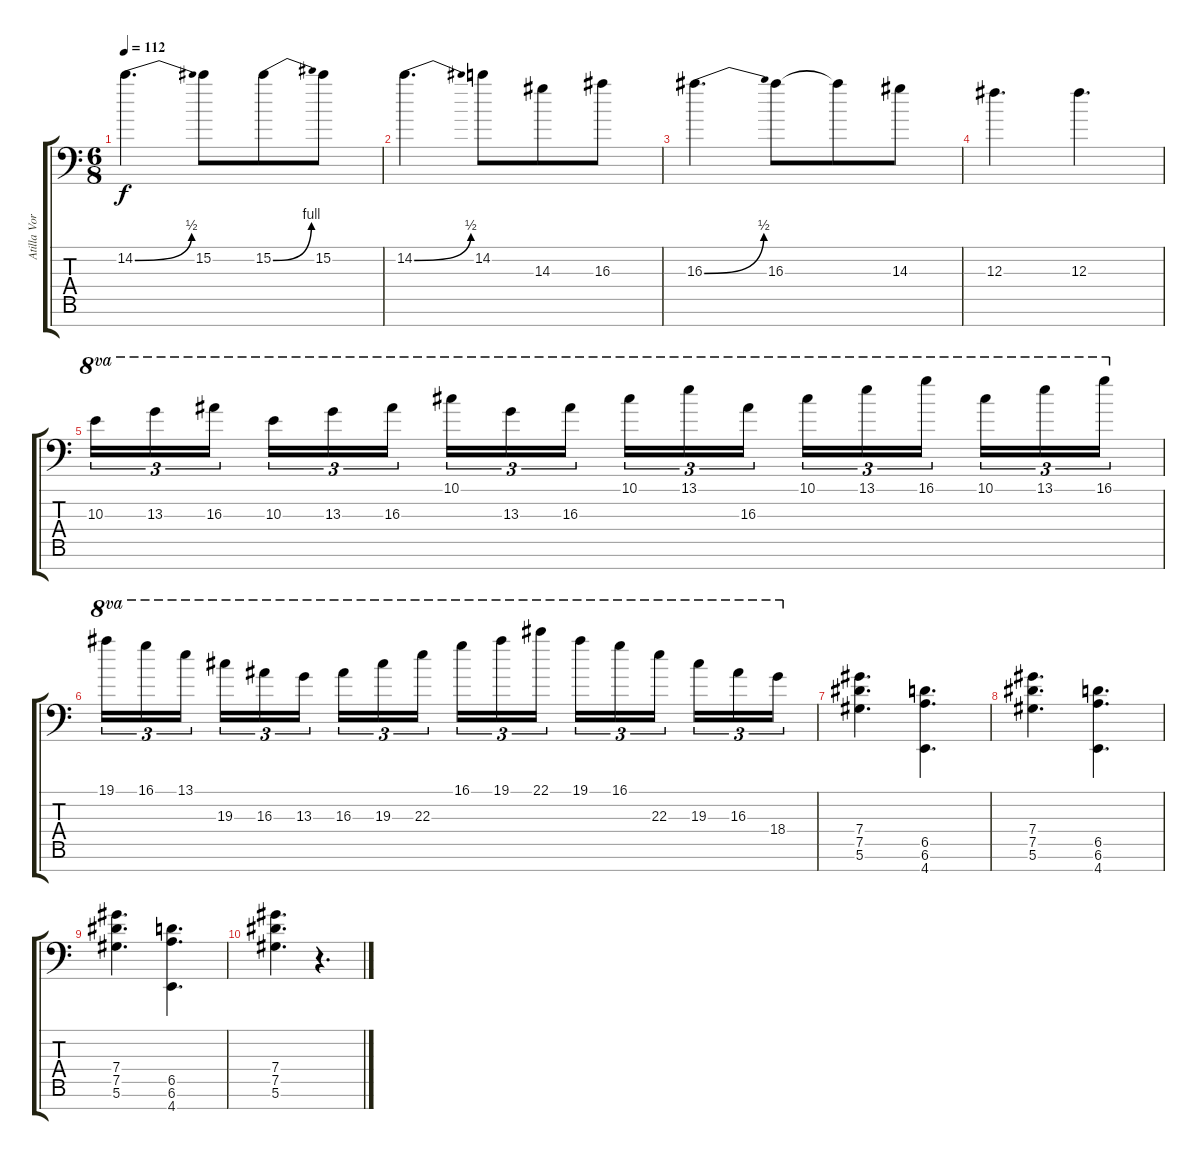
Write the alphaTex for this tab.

\track ("Atilla Voros" "Atilla Vor") {instrument distortionguitar}
\staff {score tabs}
\tuning (Eb4 Bb3 Gb3 Db3 Ab2 Eb2 C-1) {hide}
\ts (6 8)
\tempo 112
\clef f4
\ks c
14.2{be (bend 0 0 60 2)}.4{d dy f} 15.2.8 15.2{be (bend 0 0 60 4)}.8 15.2.8 |
14.2{be (bend 0 0 60 2)}.4{d} 14.2.8 14.3.8 16.3.8 |
16.3{be (bend 0 0 60 2)}.4{d} 16.3.8 16.3{t}.8 14.3.8 |
12.3.4{d} 12.3.4{d} |
10.3.16{tu (3 2) ot 8va} 13.3.16{tu (3 2) ot 8va} 16.3.16{tu (3 2) ot 8va beam splitsecondary} 10.3.16{tu (3 2) ot 8va} 13.3.16{tu (3 2) ot 8va} 16.3.16{tu (3 2) ot 8va beam splitsecondary} 10.1.16{tu (3 2) ot 8va} 13.3.16{tu (3 2) ot 8va} 16.3.16{tu (3 2) ot 8va} 10.1.16{tu (3 2) ot 8va} 13.1.16{tu (3 2) ot 8va} 16.3.16{tu (3 2) ot 8va beam splitsecondary} 10.1.16{tu (3 2) ot 8va} 13.1.16{tu (3 2) ot 8va} 16.1.16{tu (3 2) ot 8va beam splitsecondary} 10.1.16{tu (3 2) ot 8va} 13.1.16{tu (3 2) ot 8va} 16.1.16{tu (3 2) ot 8va} |
19.1.16{tu (3 2) ot 8va} 16.1.16{tu (3 2) ot 8va} 13.1.16{tu (3 2) ot 8va beam splitsecondary} 19.3.16{tu (3 2) ot 8va} 16.3.16{tu (3 2) ot 8va} 13.3.16{tu (3 2) ot 8va beam splitsecondary} 16.3.16{tu (3 2) ot 8va} 19.3.16{tu (3 2) ot 8va} 22.3.16{tu (3 2) ot 8va} 16.1.16{tu (3 2) ot 8va} 19.1.16{tu (3 2) ot 8va} 22.1.16{tu (3 2) ot 8va beam splitsecondary} 19.1.16{tu (3 2) ot 8va} 16.1.16{tu (3 2) ot 8va} 22.3.16{tu (3 2) ot 8va beam splitsecondary} 19.3.16{tu (3 2) ot 8va} 16.3.16{tu (3 2) ot 8va} 18.4.16{tu (3 2) ot 8va} |
(7.4 7.5 5.6).4{d} (6.5 6.6 4.7).4{d} |
(7.4 7.5 5.6).4{d} (6.5 6.6 4.7).4{d} |
(7.4 7.5 5.6).4{d} (6.5 6.6 4.7).4{d} |
(7.4 7.5 5.6).4{d} r.4{d}
